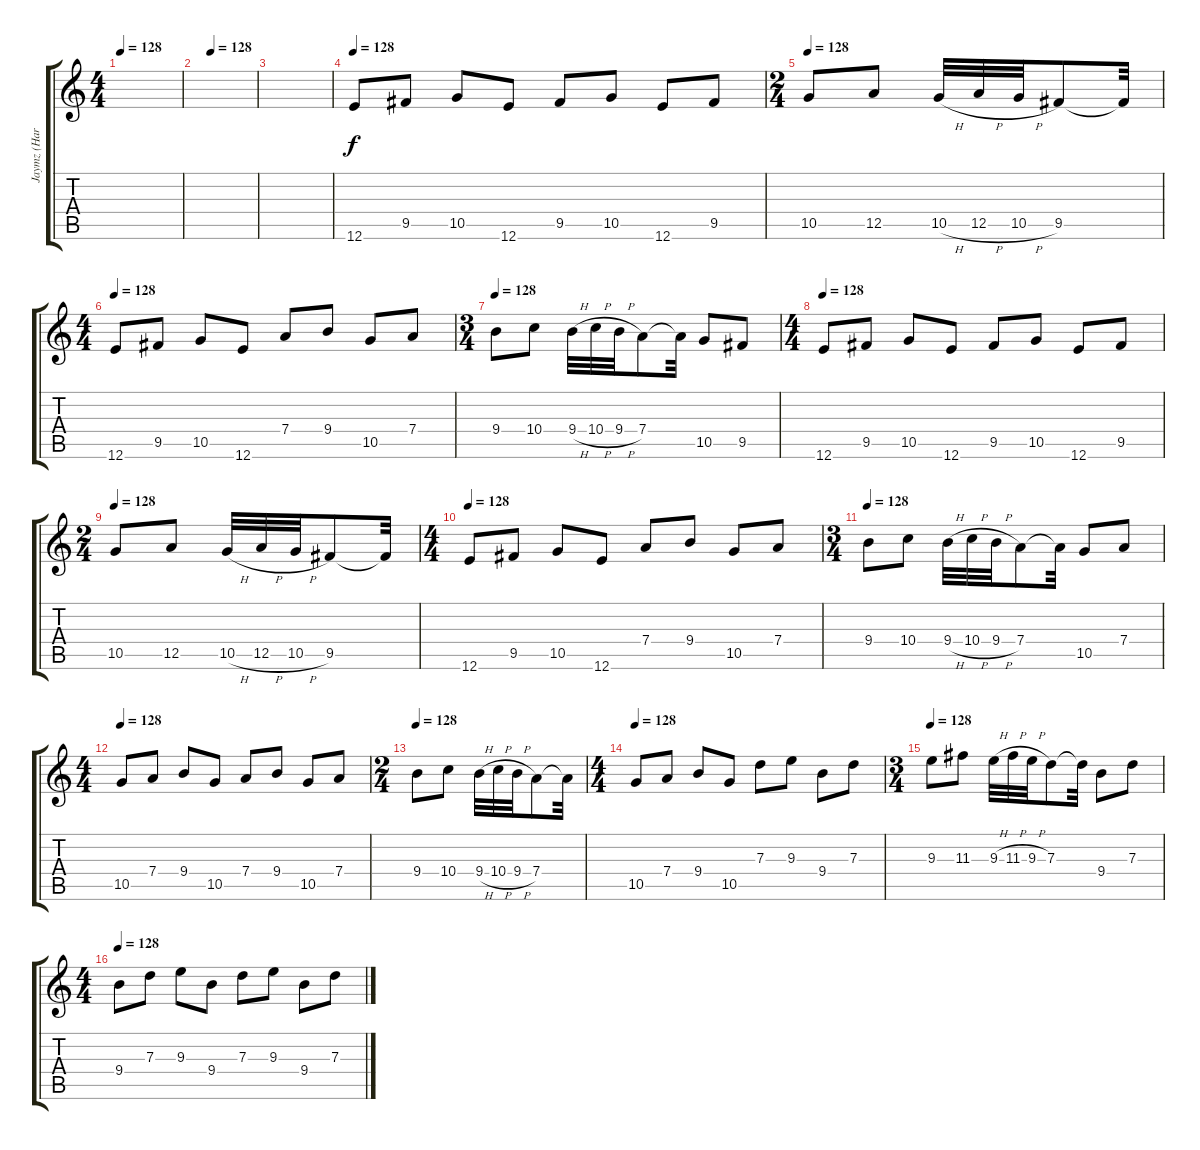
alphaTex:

\track ("Jaymz (Harmony)" "Jaymz (Har") {instrument distortionguitar}
\staff {score tabs}
\tuning (E4 B3 G3 D3 A2 E2) {hide}
\ts (4 4)
\tempo 128
\clef g2
\ks c
|
\tempo (128 0.25)
|
|
\tempo 128
12.6.8{volume 13} 9.5.8 10.5.8 12.6.8 9.5.8 10.5.8 12.6.8 9.5.8 |
\ts (2 4)
\tempo 128
10.5.8 12.5.8 10.5{h}.32 12.5{h}.32 10.5{h}.32 9.5.8 9.5{t}.32 |
\ts (4 4)
\tempo 128
12.6.8 9.5.8 10.5.8 12.6.8 7.4.8 9.4.8 10.5.8 7.4.8 |
\ts (3 4)
\tempo 128
9.4.8 10.4.8 9.4{h}.32 10.4{h}.32 9.4{h}.32 7.4.8 7.4{t}.32 10.5.8 9.5.8 |
\ts (4 4)
\tempo 128
12.6.8 9.5.8 10.5.8 12.6.8 9.5.8 10.5.8 12.6.8 9.5.8 |
\ts (2 4)
\tempo 128
10.5.8 12.5.8 10.5{h}.32 12.5{h}.32 10.5{h}.32 9.5.8 9.5{t}.32 |
\ts (4 4)
\tempo 128
12.6.8 9.5.8 10.5.8 12.6.8 7.4.8 9.4.8 10.5.8 7.4.8 |
\ts (3 4)
\tempo 128
9.4.8 10.4.8 9.4{h}.32 10.4{h}.32 9.4{h}.32 7.4.8 7.4{t}.32 10.5.8 7.4.8 |
\ts (4 4)
\tempo 128
10.5.8 7.4.8 9.4.8 10.5.8 7.4.8 9.4.8 10.5.8 7.4.8 |
\ts (2 4)
\tempo 128
9.4.8 10.4.8 9.4{h}.32 10.4{h}.32 9.4{h}.32 7.4.8 7.4{t}.32 |
\ts (4 4)
\tempo 128
10.5.8 7.4.8 9.4.8 10.5.8 7.3.8 9.3.8 9.4.8 7.3.8 |
\ts (3 4)
\tempo 128
9.3.8 11.3.8 9.3{h}.32 11.3{h}.32 9.3{h}.32 7.3.8 7.3{t}.32 9.4.8 7.3.8 |
\ts (4 4)
\tempo 128
9.4.8 7.3.8 9.3.8 9.4.8 7.3.8 9.3.8 9.4.8 7.3.8
